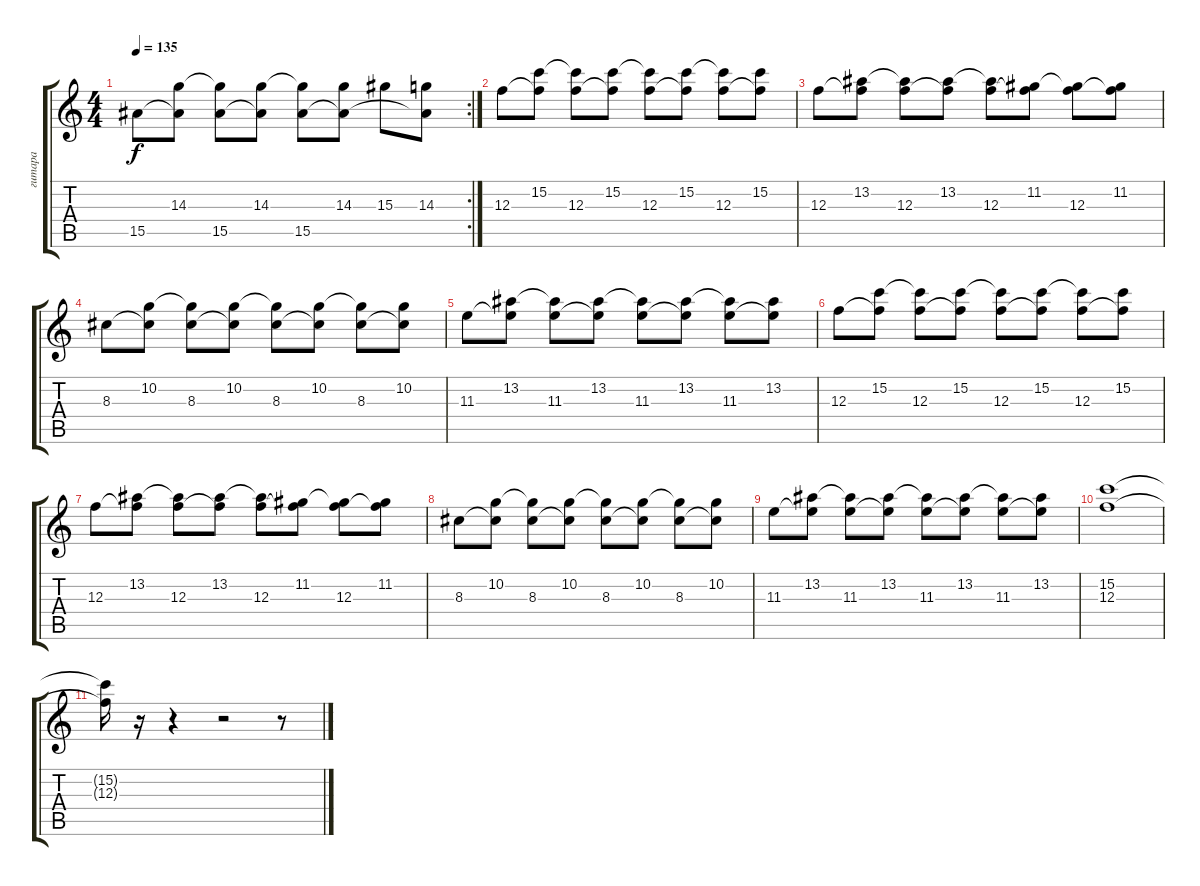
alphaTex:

\track ("гитара" "гитара") {instrument distortionguitar}
\staff {score tabs}
\tuning (D4 A3 F3 C3 G2 C2) {hide}
\rc 2
\ts (4 4)
\tempo 135
\clef g2
\ks c
15.5.8{dy f} (14.3 15.5{t}).8 (14.3{t} 15.5).8 (14.3 15.5{t}).8 (14.3{t} 15.5).8 (14.3 15.5{t}).8 15.3.8 (14.3 15.5{t}).8 |
12.3.8 (15.2 12.3{t}).8 (15.2{t} 12.3).8 (15.2 12.3{t}).8 (15.2{t} 12.3).8 (15.2 12.3{t}).8 (15.2{t} 12.3).8 (15.2 12.3{t}).8 |
12.3.8 (13.2 12.3{t}).8 (13.2{t} 12.3).8 (13.2 12.3{t}).8 (13.2{t} 12.3).8 (11.2 12.3{t}).8 (11.2{t} 12.3).8 (11.2 12.3{t}).8 |
8.3.8 (10.2 8.3{t}).8 (10.2{t} 8.3).8 (10.2 8.3{t}).8 (10.2{t} 8.3).8 (10.2 8.3{t}).8 (10.2{t} 8.3).8 (10.2 8.3{t}).8 |
11.3.8 (13.2 11.3{t}).8 (13.2{t} 11.3).8 (13.2 11.3{t}).8 (13.2{t} 11.3).8 (13.2 11.3{t}).8 (13.2{t} 11.3).8 (13.2 11.3{t}).8 |
12.3.8 (15.2 12.3{t}).8 (15.2{t} 12.3).8 (15.2 12.3{t}).8 (15.2{t} 12.3).8 (15.2 12.3{t}).8 (15.2{t} 12.3).8 (15.2 12.3{t}).8 |
12.3.8 (13.2 12.3{t}).8 (13.2{t} 12.3).8 (13.2 12.3{t}).8 (13.2{t} 12.3).8 (11.2 12.3{t}).8 (11.2{t} 12.3).8 (11.2 12.3{t}).8 |
8.3.8 (10.2 8.3{t}).8 (10.2{t} 8.3).8 (10.2 8.3{t}).8 (10.2{t} 8.3).8 (10.2 8.3{t}).8 (10.2{t} 8.3).8 (10.2 8.3{t}).8 |
11.3.8 (13.2 11.3{t}).8 (13.2{t} 11.3).8 (13.2 11.3{t}).8 (13.2{t} 11.3).8 (13.2 11.3{t}).8 (13.2{t} 11.3).8 (13.2 11.3{t}).8 |
(15.2 12.3).1 |
(15.2{t} 12.3{t}).16 r.16 r.4 r.2 r.8
